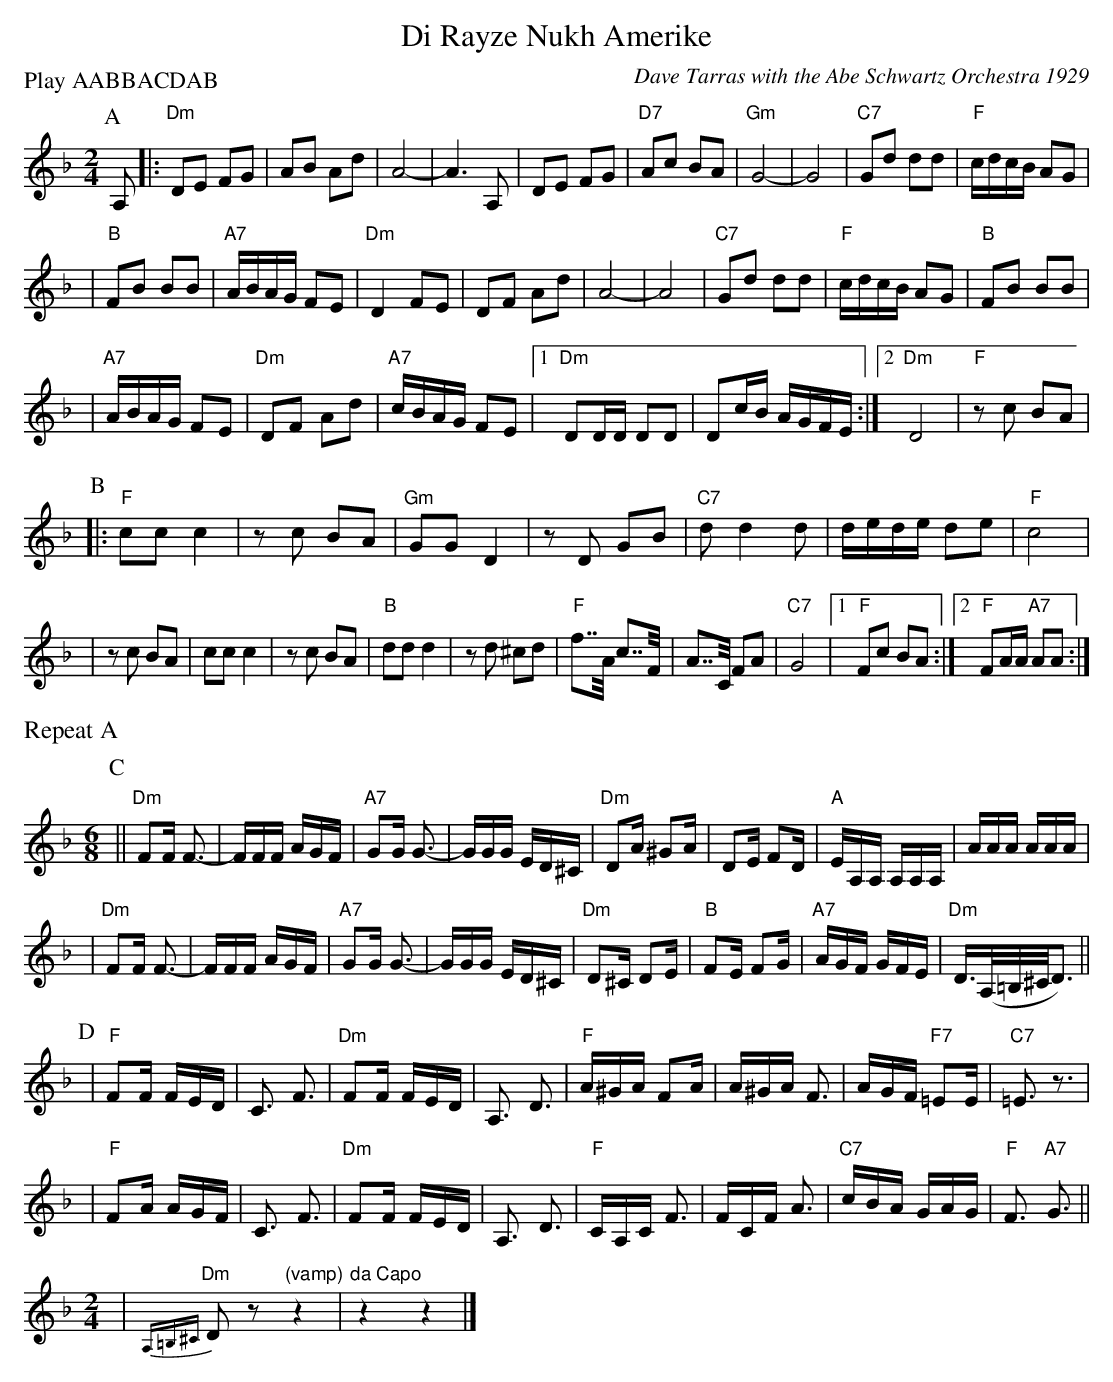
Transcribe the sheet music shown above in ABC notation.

X:1
T: Di Rayze Nukh Amerike
O: Dave Tarras with the Abe Schwartz Orchestra 1929
M: 2/4
L: 1/16
P: Play AABBACDAB
K: Dm
P: A
A,2 \
|: "Dm"D2E2 F2G2 | A2B2 A2d2 | A8- | A6 A,2 | D2E2 F2G2 | "D7"A2c2 B2A2 | "Gm"G8- | G8 | "C7"G2d2 d2d2 | "F"cdcB A2G2 |
| "B"F2B2 B2B2 | "A7"ABAG F2E2 | "Dm"D4 F2E2 | D2F2 A2d2 | A8- | A8 | "C7"G2d2 d2d2 | "F"cdcB A2G2 | "B"F2B2 B2B2 |
| "A7"ABAG F2E2 | "Dm"D2F2 A2d2 | "A7"cBAG F2E2 |1 "Dm"D2DD D2D2 | D2cB AGFE :|2 "Dm"D8 | "F"z2c2 B2A2 |
P: B
|: "F"c2c2 c4 | z2c2 B2A2 | "Gm"G2G2 D4 | z2D2 G2B2 | "C7"d2 d4 d2 | dede d2e2 | "F"c8 |
| z2c2 B2A2 | c2c2 c4 | z2 c2 B2A2 | "B"d2d2 d4 | z2d2 ^c2d2 | "F"f2>>A2 c2>>F2 | A2>>C2 F2A2 | "C7"G8 |1 "F"F2c2 B2A2 :|2 "F"F2AA "A7"A2A2 :|
%%text Repeat A
P: C
M: 6/8
|| "Dm"F2F F3- | FFF AGF | "A7"G2G G3- | GGG ED^C | "Dm"D2A ^G2A | D2E F2D | "A"EA,A, A,A,A, | AAA AAA |
|  "Dm"F2F F3- | FFF AGF | "A7"G2G G3- | GGG ED^C | "Dm"D2^C D2E | "B"F2E F2G | "A7"AGF GFE | "Dm"D3/2(A,/=B,/^C/D3) ||
P: D
| "F"F2F FED | C3 F3 | "Dm"F2F FED | A,3 D3 | "F"A^GA F2A |A^GA F3 | AGF "F7"=E2E | "C7"=E3 z3 |
| "F"F2A AGF | C3 F3 | "Dm"F2F FED | A,3 D3 | "F"CA,C F3 | FCF A3 | "C7" cBA GAG | "F"F3 "A7"G3 ||
M:2/4
| "Dm"{A,=B,^C}D2z2 "(vamp)"z4 | "da Capo"z4 z4 |]
